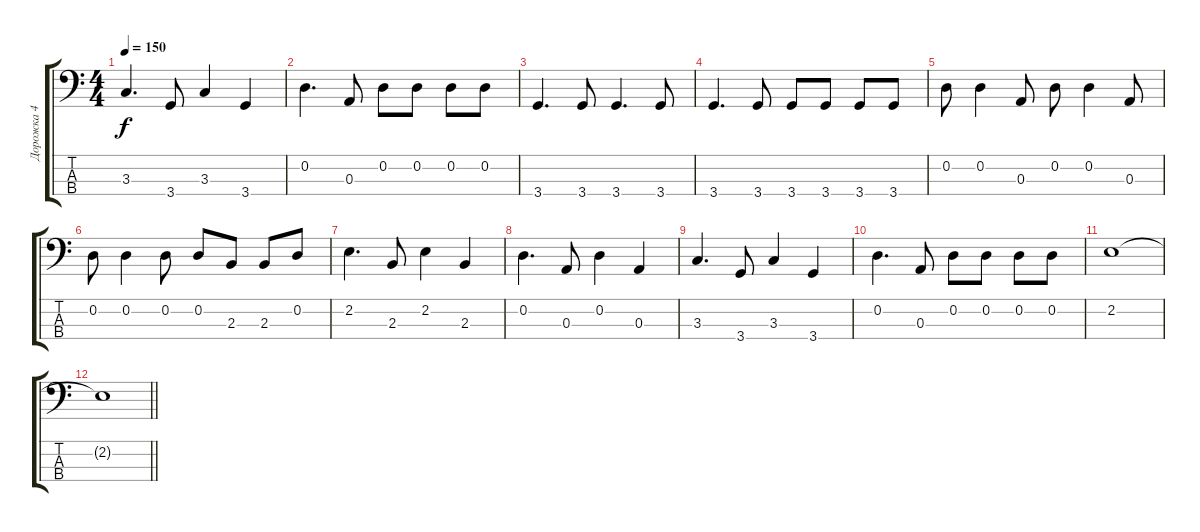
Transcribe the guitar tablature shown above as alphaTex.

\track ("Дорожка 4" "Дорожка 4") {instrument electricbassfinger}
\staff {score tabs}
\tuning (G2 D2 A1 E1) {hide}
\ts (4 4)
\tempo 150
\clef f4
\ks c
3.3.4{d dy f} 3.4.8 3.3.4 3.4.4 |
0.2.4{d} 0.3.8 0.2.8 0.2.8 0.2.8 0.2.8 |
3.4.4{d} 3.4.8 3.4.4{d} 3.4.8 |
3.4.4{d} 3.4.8 3.4.8 3.4.8 3.4.8 3.4.8 |
0.2.8 0.2.4 0.3.8 0.2.8 0.2.4 0.3.8 |
0.2.8 0.2.4 0.2.8 0.2.8 2.3.8 2.3.8 0.2.8 |
2.2.4{d} 2.3.8 2.2.4 2.3.4 |
0.2.4{d} 0.3.8 0.2.4 0.3.4 |
3.3.4{d} 3.4.8 3.3.4 3.4.4 |
0.2.4{d} 0.3.8 0.2.8 0.2.8 0.2.8 0.2.8 |
2.2.1 |
\barLineRight lightlight
2.2{t}.1
